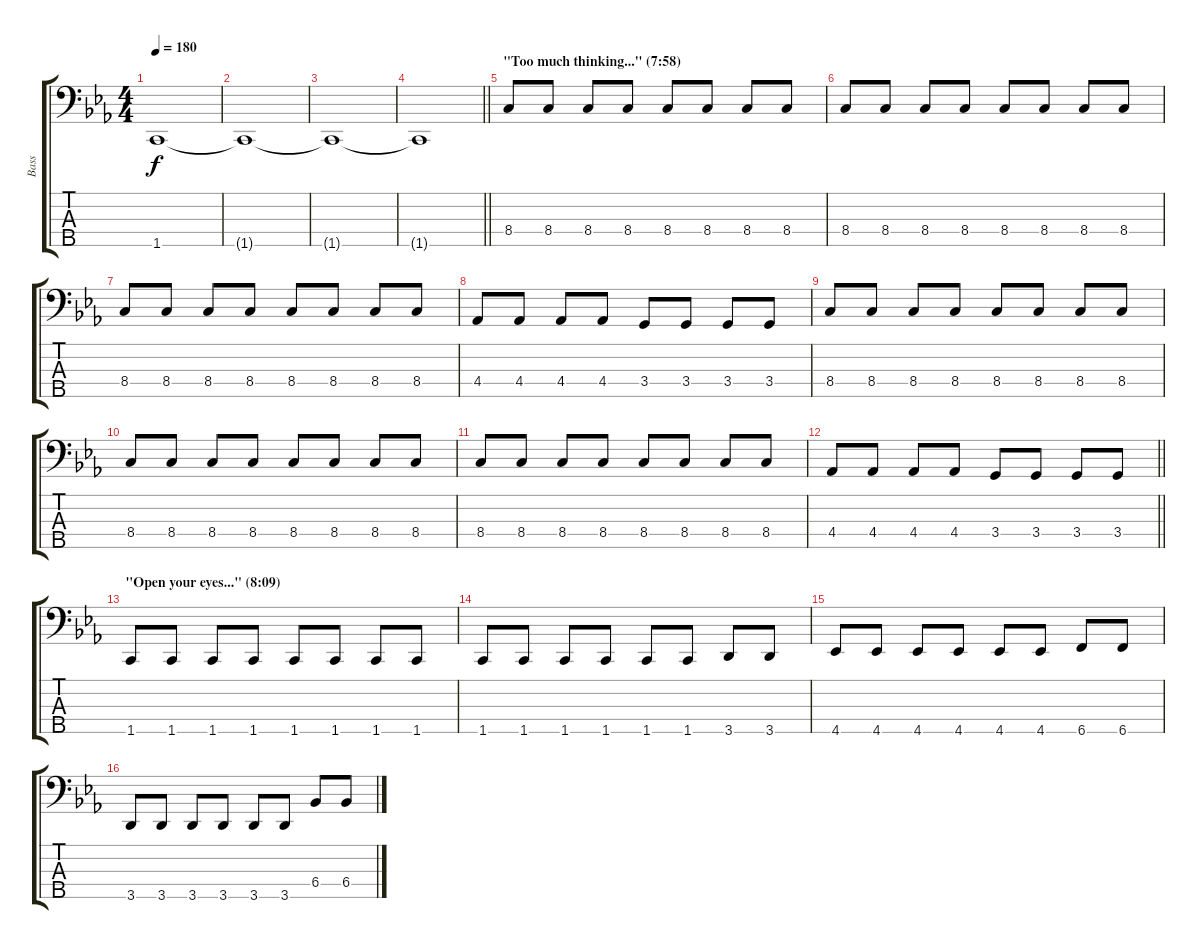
\track ("Bass" "Bass") {instrument electricbassfinger}
\staff {score tabs}
\tuning (G2 D2 A1 E1 B0) {hide}
\ts (4 4)
\tempo 180
\clef f4
\ks eb
1.5.1{dy f} |
1.5{t}.1 |
1.5{t}.1 |
\barLineRight lightlight
1.5{t}.1 |
\section ("" "\"Too much thinking...\" (7:58)")
8.4.8 8.4.8 8.4.8 8.4.8 8.4.8 8.4.8 8.4.8 8.4.8 |
8.4.8 8.4.8 8.4.8 8.4.8 8.4.8 8.4.8 8.4.8 8.4.8 |
8.4.8 8.4.8 8.4.8 8.4.8 8.4.8 8.4.8 8.4.8 8.4.8 |
4.4.8 4.4.8 4.4.8 4.4.8 3.4.8 3.4.8 3.4.8 3.4.8 |
8.4.8 8.4.8 8.4.8 8.4.8 8.4.8 8.4.8 8.4.8 8.4.8 |
8.4.8 8.4.8 8.4.8 8.4.8 8.4.8 8.4.8 8.4.8 8.4.8 |
8.4.8 8.4.8 8.4.8 8.4.8 8.4.8 8.4.8 8.4.8 8.4.8 |
\barLineRight lightlight
4.4.8 4.4.8 4.4.8 4.4.8 3.4.8 3.4.8 3.4.8 3.4.8 |
\section ("" "\"Open your eyes...\" (8:09)")
1.5.8 1.5.8 1.5.8 1.5.8 1.5.8 1.5.8 1.5.8 1.5.8 |
1.5.8 1.5.8 1.5.8 1.5.8 1.5.8 1.5.8 3.5.8 3.5.8 |
4.5.8 4.5.8 4.5.8 4.5.8 4.5.8 4.5.8 6.5.8 6.5.8 |
3.5.8 3.5.8 3.5.8 3.5.8 3.5.8 3.5.8 6.4.8 6.4.8
